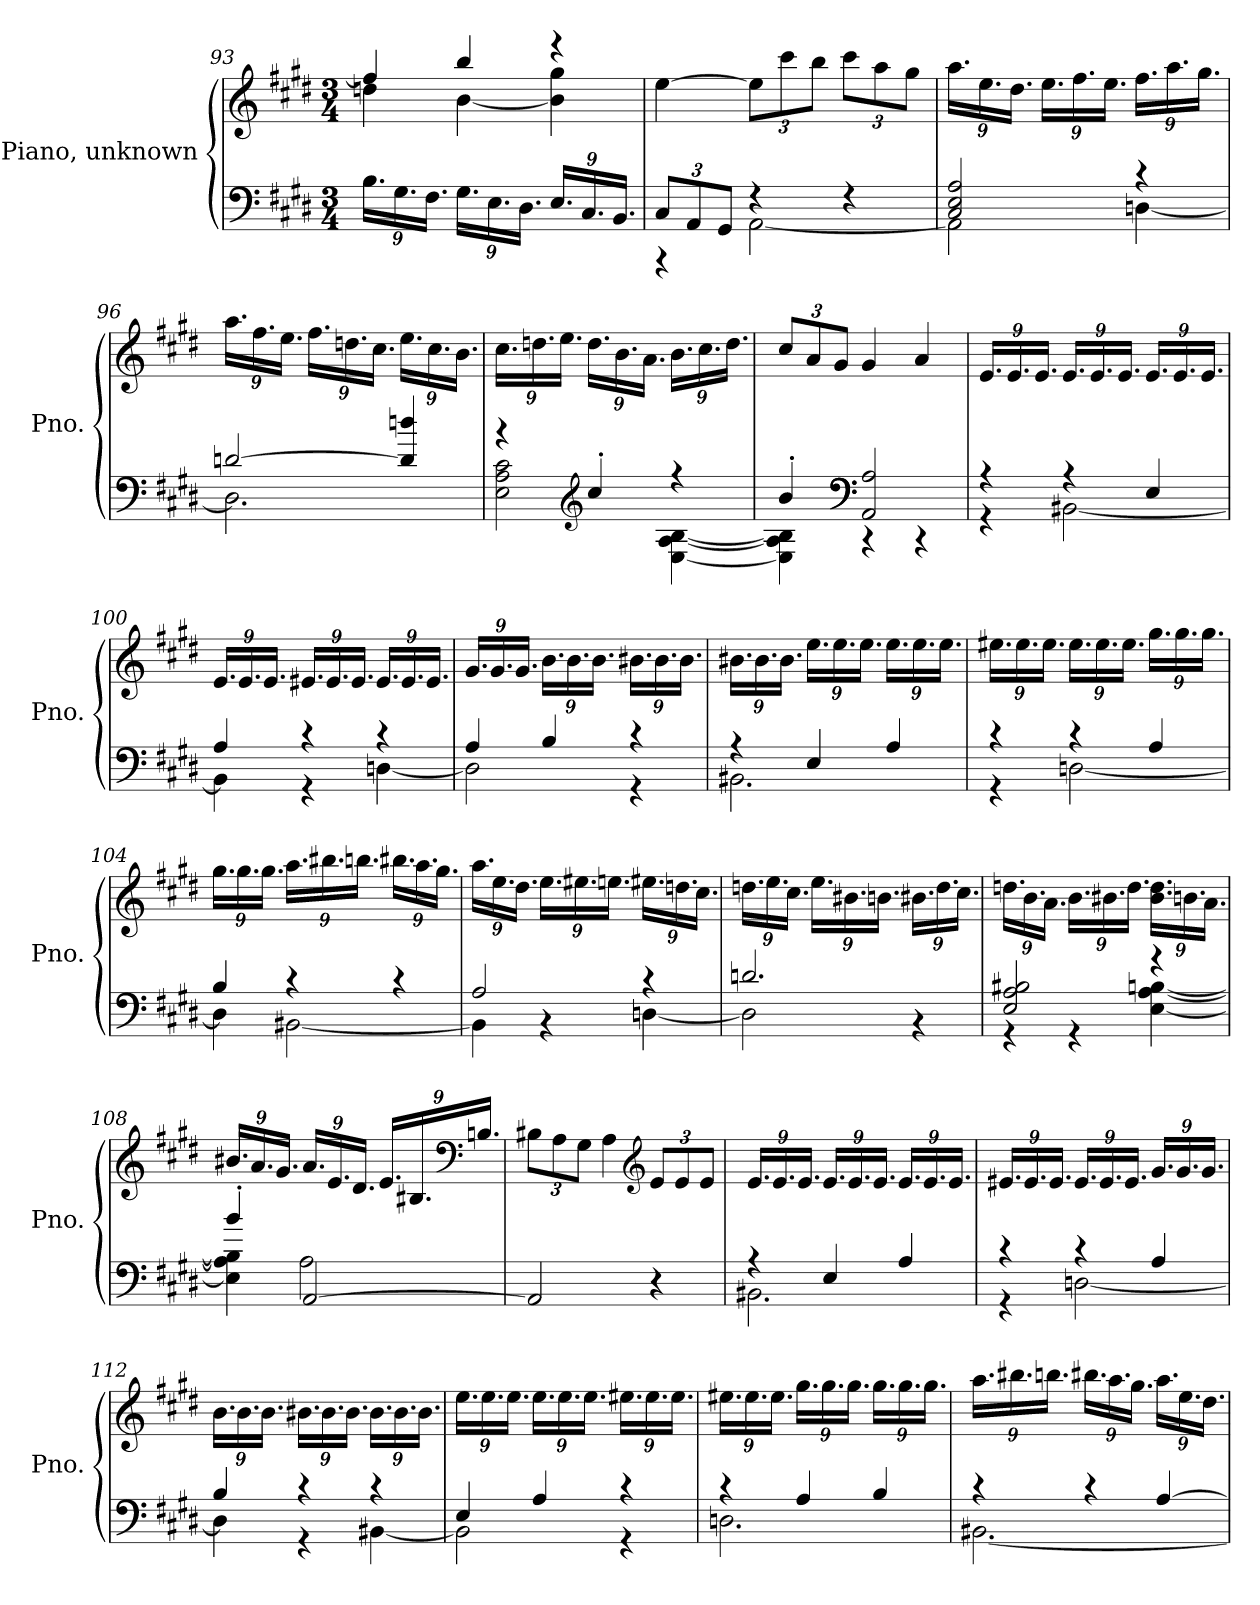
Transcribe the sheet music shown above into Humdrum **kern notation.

**kern	**kern
*part1	*part1
*staff2	*staff1
*I"Piano, unknown	*
*I'Pno.	*
*clefF4	*clefG2
*k[f#c#g#d#]	*k[f#c#g#d#]
*M3/4	*M3/4
*Xbrackettup	*
=93	=93
*	*^
18.B\LL	4ff#/]	4ddn\
18.G#\	.	.
18.F#\JJ	.	.
18.G#\LL	4bb/	[4b\
18.E\	.	.
18.D#\JJ	.	.
18.E/LL	4r	4b\] 4gg#\
18.C#/	.	.
18.BB/JJ	.	.
*	*v	*v
!!LO:LB:g=z
=94	=94
*^	*
12C#/L	4r	[4ee\
12AA/	.	.
12GG#/J	.	.
*	*	*Xbrackettup
4r	[2AA\	12ee\L]
.	.	12ccc#\
.	.	12bb\J
4r	.	12ccc#\L
.	.	12aa\
.	.	12gg#\J
=95	=95	=95
2C#/ 2E/ 2A/	2AA\]	18.aa\LL
.	.	18.ee\
.	.	18.dd#\JJ
.	.	18.ee\LL
.	.	18.ff#\
.	.	18.ee\JJ
4r	[4Dn\	18.ff#\LL
.	.	18.aa\
.	.	18.gg#\JJ
=96	=96	=96
[2dn/	2.D\]	18.aa\LL
.	.	18.ff#\
.	.	18.ee\JJ
.	.	18.ff#\LL
.	.	18.ddn\
.	.	18.cc#\JJ
4d/] 4ddn/	.	18.ee\LL
.	.	18.cc#\
.	.	18.b\JJ
!!LO:LB:g=z
=97	=97	=97
4r	2E\ 2A\ 2c#\	18.cc#\LL
.	.	18.ddn\
.	.	18.ee\JJ
*clefG2	*	*
4cc#'/	.	18.dd\LL
.	.	18.b\
.	.	18.a\JJ
4r	[4E\ [4A\ [4B\	18.b\LL
.	.	18.cc#\
.	.	18.dd\JJ
=98	=98	=98
4b'/	4E\] 4A\] 4B\]	12cc#/L
.	.	12a/
.	.	12g#/J
*clefF4	*	*
2AA/ 2A/	4r	4g#/
.	4r	4a/
=99	=99	=99
4r	4r	18.e/LL
.	.	18.e/
.	.	18.e/JJ
4r	[2BB#X\	18.e/LL
.	.	18.e/
.	.	18.e/JJ
4E/	.	18.e/LL
.	.	18.e/
.	.	18.e/JJ
!!LO:PB:g=z
=100	=100	=100
4A/	4BB#\]	18.e/LL
.	.	18.e/
.	.	18.e/JJ
4r	4r	18.e#X/LL
.	.	18.e#/
.	.	18.e#/JJ
4r	[4Dn\	18.e#/LL
.	.	18.e#/
.	.	18.e#/JJ
=101	=101	=101
4A/	2D\]	18.g#/LL
.	.	18.g#/
.	.	18.g#/JJ
4B/	.	18.b\LL
.	.	18.b\
.	.	18.b\JJ
4r	4r	18.b#X\LL
.	.	18.b#\
.	.	18.b#\JJ
=102	=102	=102
4r	2.BB#X\	18.b#X\LL
.	.	18.b#\
.	.	18.b#\JJ
4E/	.	18.ee\LL
.	.	18.ee\
.	.	18.ee\JJ
4A/	.	18.ee\LL
.	.	18.ee\
.	.	18.ee\JJ
!!LO:LB:g=z
=103	=103	=103
4r	4r	18.ee#X\LL
.	.	18.ee#\
.	.	18.ee#\JJ
4r	[2Dn\	18.ee#\LL
.	.	18.ee#\
.	.	18.ee#\JJ
4A/	.	18.gg#\LL
.	.	18.gg#\
.	.	18.gg#\JJ
=104	=104	=104
4B/	4D\]	18.gg#\LL
.	.	18.gg#\
.	.	18.gg#\JJ
4r	[2BB#X\	18.aa\LL
.	.	18.bb#X\
.	.	18.bbn\JJ
4r	.	18.bb#X\LL
.	.	18.aa\
.	.	18.gg#\JJ
!!LO:LB:g=z
=105	=105	=105
2A/	4BB#\]	18.aa\LL
.	.	18.ee\
.	.	18.dd#\JJ
.	4r	18.ee\LL
.	.	18.ee#X\
.	.	18.een\JJ
4r	[4Dn\	18.ee#X\LL
.	.	18.ddn\
.	.	18.cc#\JJ
=106	=106	=106
2.dn/	2D\]	18.ddn\LL
.	.	18.ee\
.	.	18.cc#\JJ
.	.	18.ee\LL
.	.	18.b#X\
.	.	18.bn\JJ
.	4r	18.b#X\LL
.	.	18.dd\
.	.	18.cc#\JJ
!!LO:LB:g=z
=107	=107	=107
2E/ 2A/ 2B#X/	4r	18.ddn\LL
.	.	18.b\
.	.	18.a\JJ
.	4r	18.b\LL
.	.	18.b#X\
.	.	18.dd\JJ
4r	[4E\ [4A\ [4Bn\	18.b#\ 18.dd\LL
.	.	18.bn\
.	.	18.a\JJ
=108	=108	=108
4b'/	4E\] 4A\] 4B\]	18.b#X/LL
.	.	18.a/
.	.	18.g#/JJ
[2AA/	2A\	18.a/LL
.	.	18.e/
.	.	18.d#/JJ
.	.	18.e/LL
.	.	18.B#X/
*	*	*clefF4
.	.	18.Bn/JJ
*v	*v	*
=109	=109
2AA/]	12B#X\L
.	12A\
.	12G#\J
.	4A\
*	*clefG2
4r	12e/L
.	12e/
.	12e/J
!!LO:LB:g=z
=110	=110
*^	*
4r	2.BB#X\	18.e/LL
.	.	18.e/
.	.	18.e/JJ
4E/	.	18.e/LL
.	.	18.e/
.	.	18.e/JJ
4A/	.	18.e/LL
.	.	18.e/
.	.	18.e/JJ
=111	=111	=111
4r	4r	18.e#X/LL
.	.	18.e#/
.	.	18.e#/JJ
4r	[2Dn\	18.e#/LL
.	.	18.e#/
.	.	18.e#/JJ
4A/	.	18.g#/LL
.	.	18.g#/
.	.	18.g#/JJ
=112	=112	=112
4B/	4D\]	18.b\LL
.	.	18.b\
.	.	18.b\JJ
4r	4r	18.b#X\LL
.	.	18.b#\
.	.	18.b#\JJ
4r	[4BB#X\	18.b#\LL
.	.	18.b#\
.	.	18.b#\JJ
!!LO:LB:g=z
=113	=113	=113
4E/	2BB#\]	18.ee\LL
.	.	18.ee\
.	.	18.ee\JJ
4A/	.	18.ee\LL
.	.	18.ee\
.	.	18.ee\JJ
4r	4r	18.ee#X\LL
.	.	18.ee#\
.	.	18.ee#\JJ
=114	=114	=114
4r	2.Dn\	18.ee#X\LL
.	.	18.ee#\
.	.	18.ee#\JJ
4A/	.	18.gg#\LL
.	.	18.gg#\
.	.	18.gg#\JJ
4B/	.	18.gg#\LL
.	.	18.gg#\
.	.	18.gg#\JJ
!!LO:PB:g=z
=115	=115	=115
4r	[2.BB#X\	18.aa\LL
.	.	18.bb#X\
.	.	18.bbn\JJ
4r	.	18.bb#X\LL
.	.	18.aa\
.	.	18.gg#\JJ
[4A/	.	18.aa\LL
.	.	18.ee\
.	.	18.dd#\JJ
*v	*v	*
=	=
*-	*-
